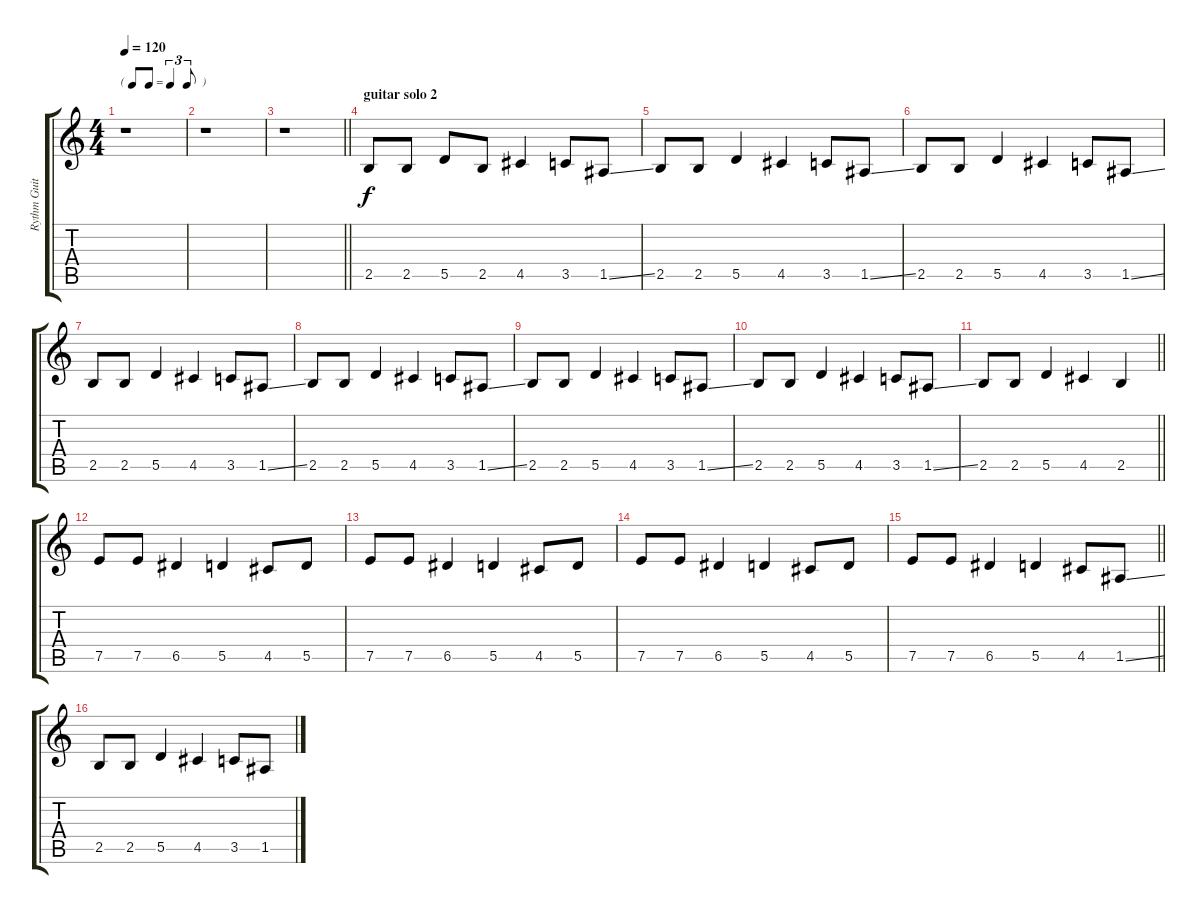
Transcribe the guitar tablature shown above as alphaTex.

\track ("Rythm Guitar (Gilmour)" "Rythm Guit") {instrument electricguitarclean}
\staff {score tabs}
\tuning (E4 B3 G3 D3 A2 E2) {hide}
\ts (4 4)
\tf triplet8th
\tempo 120
\clef g2
\ks c
r.1{dy f} |
r.1 |
\barLineRight lightlight
r.1 |
\section ("" "guitar solo 2")
2.5.8 2.5.8 5.5.8 2.5.8 4.5.4 3.5.8 1.5{ss}.8 |
2.5.8 2.5.8 5.5.4 4.5.4 3.5.8 1.5{ss}.8 |
2.5.8 2.5.8 5.5.4 4.5.4 3.5.8 1.5{ss}.8 |
2.5.8 2.5.8 5.5.4 4.5.4 3.5.8 1.5{ss}.8 |
2.5.8 2.5.8 5.5.4 4.5.4 3.5.8 1.5{ss}.8 |
2.5.8 2.5.8 5.5.4 4.5.4 3.5.8 1.5{ss}.8 |
2.5.8 2.5.8 5.5.4 4.5.4 3.5.8 1.5{ss}.8 |
\barLineRight lightlight
2.5.8 2.5.8 5.5.4 4.5.4 2.5.4 |
7.5.8 7.5.8 6.5.4 5.5.4 4.5.8 5.5.8 |
7.5.8 7.5.8 6.5.4 5.5.4 4.5.8 5.5.8 |
7.5.8 7.5.8 6.5.4 5.5.4 4.5.8 5.5.8 |
\barLineRight lightlight
7.5.8 7.5.8 6.5.4 5.5.4 4.5.8 1.5{ss}.8 |
2.5.8 2.5.8 5.5.4 4.5.4 3.5.8 1.5{ss}.8
